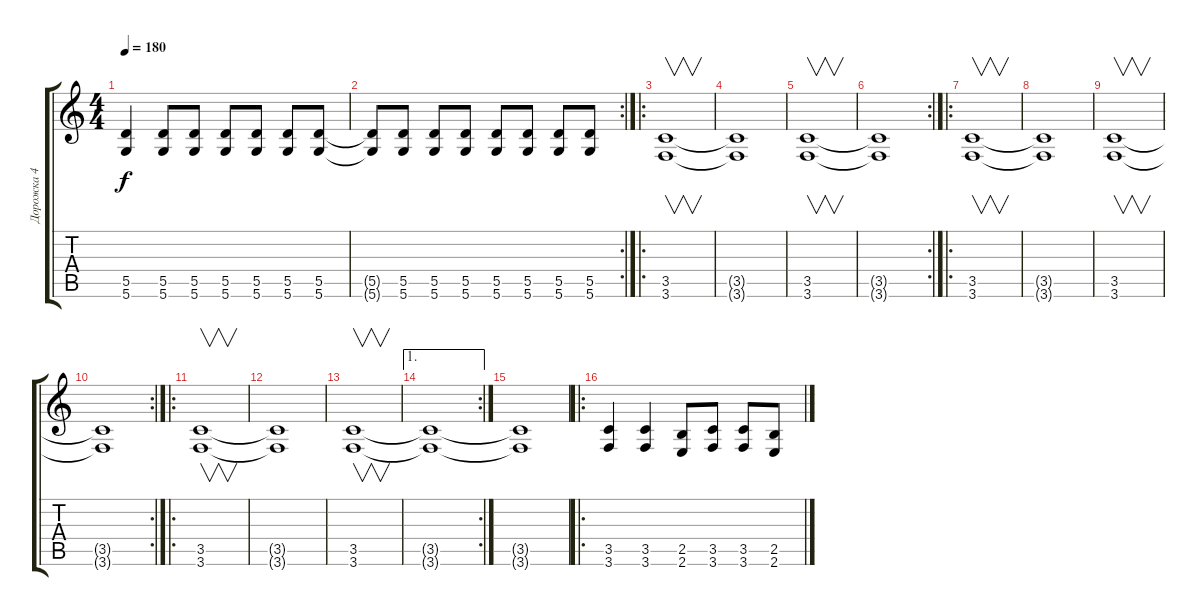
\track ("Дорожка 4" "Дорожка 4") {instrument distortionguitar}
\staff {score tabs}
\tuning (E4 B3 G3 D3 A2 D2) {hide}
\ts (4 4)
\tempo 180
\clef g2
\ks c
(5.5 5.6).4{dy f} (5.5 5.6).8 (5.5 5.6).8 (5.5 5.6).8 (5.5 5.6).8 (5.5 5.6).8 (5.5 5.6).8 |
\rc 2
(5.5{t} 5.6{t}).8 (5.5 5.6).8 (5.5 5.6).8 (5.5 5.6).8 (5.5 5.6).8 (5.5 5.6).8 (5.5 5.6).8 (5.5 5.6).8 |
\ro
(3.5 3.6).1{v instrument electricguitarclean} |
(3.5{t} 3.6{t}).1 |
(3.5 3.6).1{v} |
\rc 2
(3.5{t} 3.6{t}).1 |
\ro
(3.5 3.6).1{v instrument electricguitarclean} |
(3.5{t} 3.6{t}).1 |
(3.5 3.6).1{v} |
\rc 2
(3.5{t} 3.6{t}).1 |
\ro
(3.5 3.6).1{v instrument electricguitarclean} |
(3.5{t} 3.6{t}).1 |
(3.5 3.6).1{v} |
\ae 1
\rc 2
(3.5{t} 3.6{t}).1 |
(3.5{t} 3.6{t}).1 |
\ro
(3.5 3.6).4{instrument distortionguitar} (3.5 3.6).4 (2.5 2.6).8 (3.5 3.6).8 (3.5 3.6).8 (2.5 2.6).8
